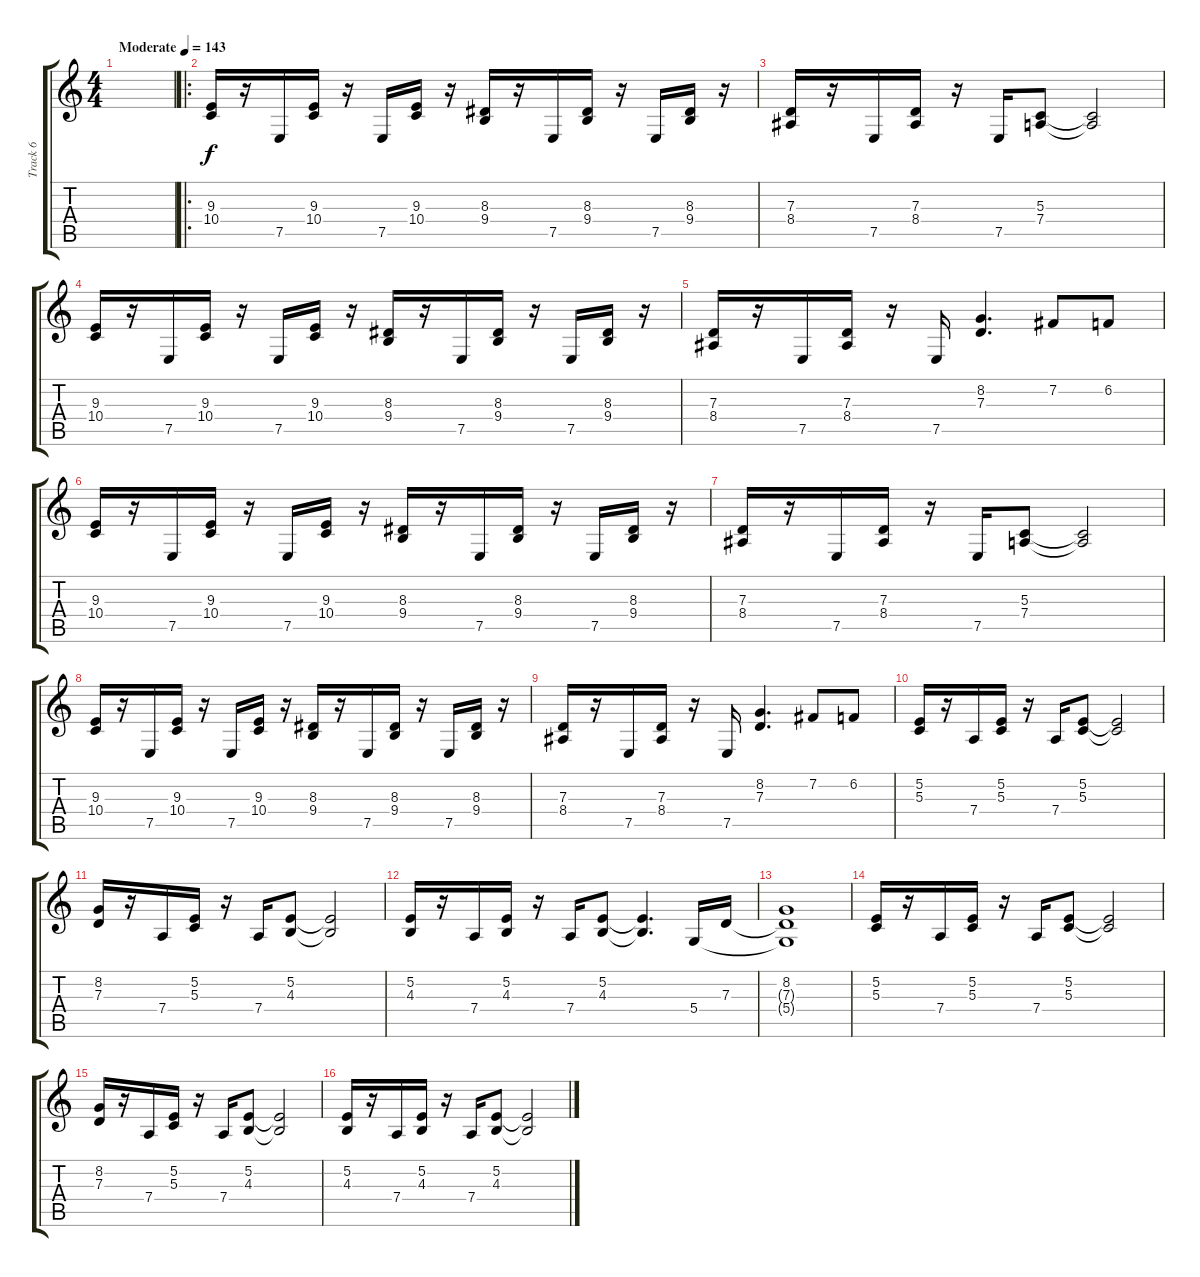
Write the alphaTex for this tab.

\track ("Track 6" "Track 6") {instrument electricgrandpiano}
\staff {score tabs}
\tuning (E4 B3 G3 D3 A2 E2) {hide}
\ts (4 4)
\tempo (143 "Moderate")
\clef g2
\ks c
|
\ro
(9.3 10.4).16 r.16 7.5.16 (9.3 10.4).16 r.16 7.5.16 (9.3 10.4).16 r.16 (8.3 9.4).16 r.16 7.5.16 (8.3 9.4).16 r.16 7.5.16 (8.3 9.4).16 r.16 |
(7.3 8.4).16 r.16 7.5.16 (7.3 8.4).16 r.16 7.5.16 (5.3 7.4).8 (5.3{t} 7.4{t}).2 |
(9.3 10.4).16 r.16 7.5.16 (9.3 10.4).16 r.16 7.5.16 (9.3 10.4).16 r.16 (8.3 9.4).16 r.16 7.5.16 (8.3 9.4).16 r.16 7.5.16 (8.3 9.4).16 r.16 |
(7.3 8.4).16 r.16 7.5.16 (7.3 8.4).16 r.16 7.5.16 (8.2 7.3).4{d} 7.2.8 6.2.8 |
(9.3 10.4).16 r.16 7.5.16 (9.3 10.4).16 r.16 7.5.16 (9.3 10.4).16 r.16 (8.3 9.4).16 r.16 7.5.16 (8.3 9.4).16 r.16 7.5.16 (8.3 9.4).16 r.16 |
(7.3 8.4).16 r.16 7.5.16 (7.3 8.4).16 r.16 7.5.16 (5.3 7.4).8 (5.3{t} 7.4{t}).2 |
(9.3 10.4).16 r.16 7.5.16 (9.3 10.4).16 r.16 7.5.16 (9.3 10.4).16 r.16 (8.3 9.4).16 r.16 7.5.16 (8.3 9.4).16 r.16 7.5.16 (8.3 9.4).16 r.16 |
(7.3 8.4).16 r.16 7.5.16 (7.3 8.4).16 r.16 7.5.16 (8.2 7.3).4{d} 7.2.8 6.2.8 |
(5.2 5.3).16 r.16 7.4.16 (5.2 5.3).16 r.16 7.4.16 (5.2 5.3).8 (5.2{t} 5.3{t}).2 |
(8.2 7.3).16 r.16 7.4.16 (5.2 5.3).16 r.16 7.4.16 (5.2 4.3).8 (5.2{t} 4.3{t}).2 |
(5.2 4.3).16 r.16 7.4.16 (5.2 4.3).16 r.16 7.4.16 (5.2 4.3).8 (5.2{t} 4.3{t}).4{d} 5.4.16 7.3.16 |
(8.2 7.3{t} 5.4{t}).1 |
(5.2 5.3).16 r.16 7.4.16 (5.2 5.3).16 r.16 7.4.16 (5.2 5.3).8 (5.2{t} 5.3{t}).2 |
(8.2 7.3).16 r.16 7.4.16 (5.2 5.3).16 r.16 7.4.16 (5.2 4.3).8 (5.2{t} 4.3{t}).2 |
(5.2 4.3).16 r.16 7.4.16 (5.2 4.3).16 r.16 7.4.16 (5.2 4.3).8 (5.2{t} 4.3{t}).2
